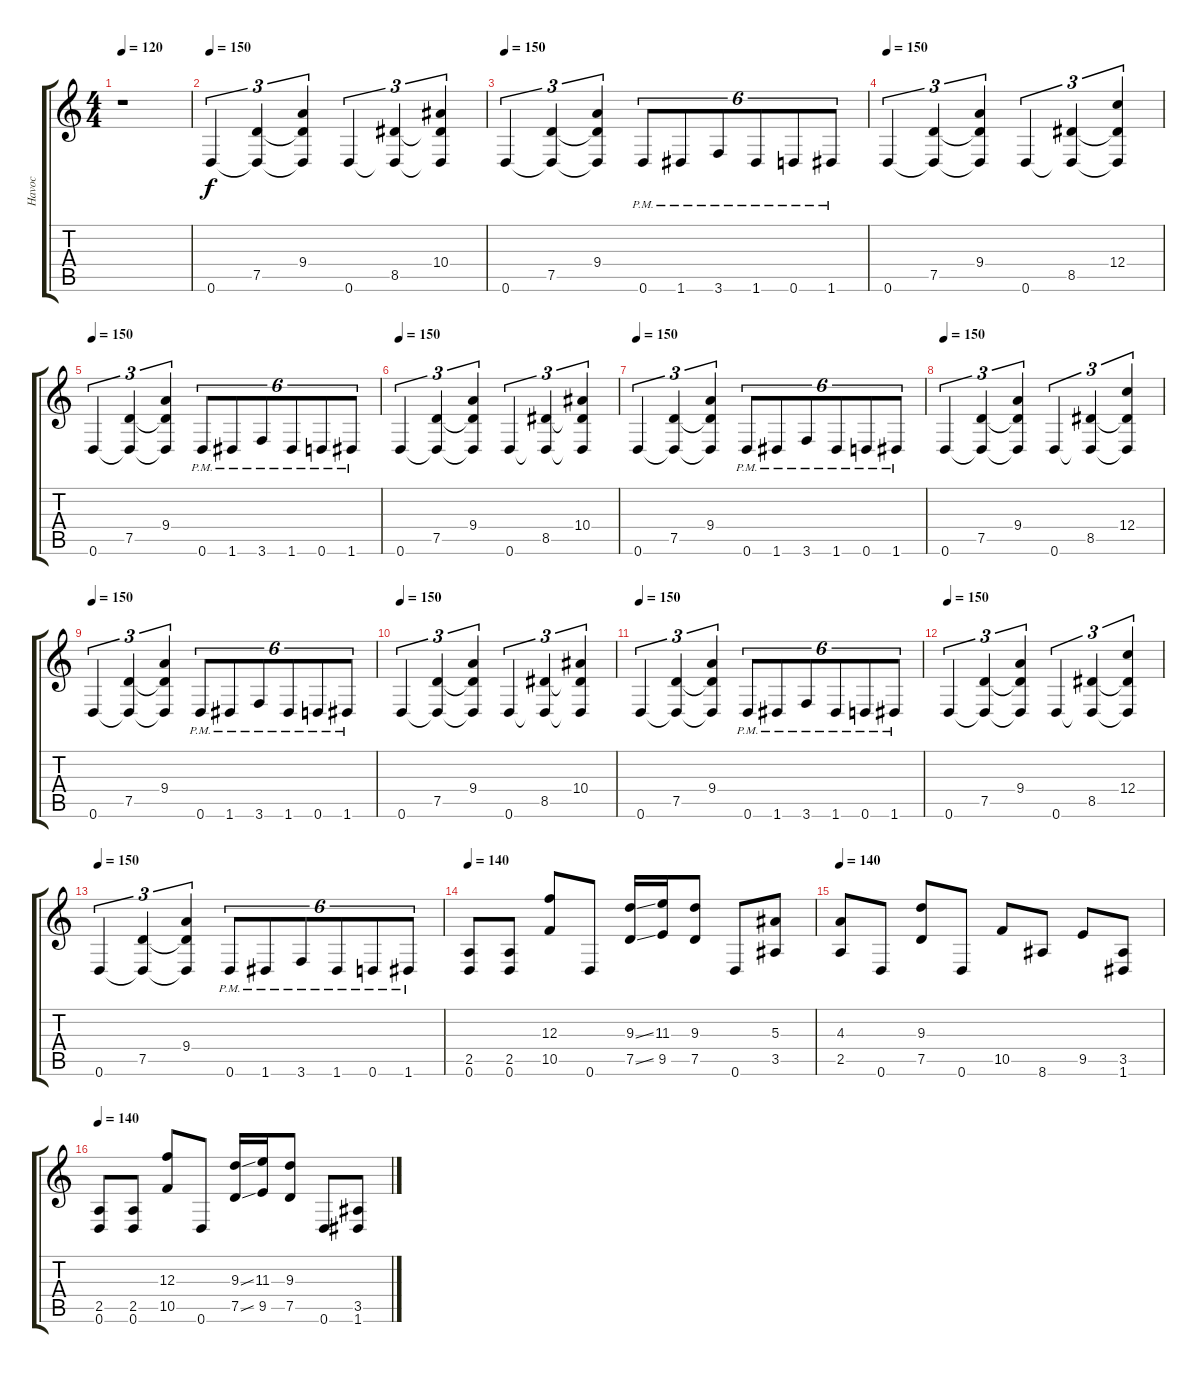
\track ("Havoc" "Havoc") {instrument distortionguitar}
\staff {score tabs}
\tuning (D4 A3 F3 C3 G2 D2) {hide}
\ts (4 4)
\tempo 120
\clef g2
\ks c
r.1{dy f instrument distortionguitar} |
\tempo 150
0.6.4{tu (3 2)} (7.5 0.6{t}).4{tu (3 2)} (9.4 7.5{t} 0.6{t}).4{tu (3 2)} 0.6.4{tu (3 2)} (8.5 0.6{t}).4{tu (3 2)} (10.4 8.5{t} 0.6{t}).4{tu (3 2)} |
\tempo 150
0.6.4{tu (3 2)} (7.5 0.6{t}).4{tu (3 2)} (9.4 7.5{t} 0.6{t}).4{tu (3 2)} 0.6{pm}.8{tu (6 4)} 1.6{pm}.8{tu (6 4)} 3.6{pm}.8{tu (6 4)} 1.6{pm}.8{tu (6 4)} 0.6{pm}.8{tu (6 4)} 1.6{pm}.8{tu (6 4)} |
\tempo 150
0.6.4{tu (3 2)} (7.5 0.6{t}).4{tu (3 2)} (9.4 7.5{t} 0.6{t}).4{tu (3 2)} 0.6.4{tu (3 2)} (8.5 0.6{t}).4{tu (3 2)} (12.4 8.5{t} 0.6{t}).4{tu (3 2)} |
\tempo 150
0.6.4{tu (3 2)} (7.5 0.6{t}).4{tu (3 2)} (9.4 7.5{t} 0.6{t}).4{tu (3 2)} 0.6{pm}.8{tu (6 4)} 1.6{pm}.8{tu (6 4)} 3.6{pm}.8{tu (6 4)} 1.6{pm}.8{tu (6 4)} 0.6{pm}.8{tu (6 4)} 1.6{pm}.8{tu (6 4)} |
\tempo 150
0.6.4{tu (3 2)} (7.5 0.6{t}).4{tu (3 2)} (9.4 7.5{t} 0.6{t}).4{tu (3 2)} 0.6.4{tu (3 2)} (8.5 0.6{t}).4{tu (3 2)} (10.4 8.5{t} 0.6{t}).4{tu (3 2)} |
\tempo 150
0.6.4{tu (3 2)} (7.5 0.6{t}).4{tu (3 2)} (9.4 7.5{t} 0.6{t}).4{tu (3 2)} 0.6{pm}.8{tu (6 4)} 1.6{pm}.8{tu (6 4)} 3.6{pm}.8{tu (6 4)} 1.6{pm}.8{tu (6 4)} 0.6{pm}.8{tu (6 4)} 1.6{pm}.8{tu (6 4)} |
\tempo 150
0.6.4{tu (3 2)} (7.5 0.6{t}).4{tu (3 2)} (9.4 7.5{t} 0.6{t}).4{tu (3 2)} 0.6.4{tu (3 2)} (8.5 0.6{t}).4{tu (3 2)} (12.4 8.5{t} 0.6{t}).4{tu (3 2)} |
\tempo 150
0.6.4{tu (3 2)} (7.5 0.6{t}).4{tu (3 2)} (9.4 7.5{t} 0.6{t}).4{tu (3 2)} 0.6{pm}.8{tu (6 4)} 1.6{pm}.8{tu (6 4)} 3.6{pm}.8{tu (6 4)} 1.6{pm}.8{tu (6 4)} 0.6{pm}.8{tu (6 4)} 1.6{pm}.8{tu (6 4)} |
\tempo 150
0.6.4{tu (3 2)} (7.5 0.6{t}).4{tu (3 2)} (9.4 7.5{t} 0.6{t}).4{tu (3 2)} 0.6.4{tu (3 2)} (8.5 0.6{t}).4{tu (3 2)} (10.4 8.5{t} 0.6{t}).4{tu (3 2)} |
\tempo 150
0.6.4{tu (3 2)} (7.5 0.6{t}).4{tu (3 2)} (9.4 7.5{t} 0.6{t}).4{tu (3 2)} 0.6{pm}.8{tu (6 4)} 1.6{pm}.8{tu (6 4)} 3.6{pm}.8{tu (6 4)} 1.6{pm}.8{tu (6 4)} 0.6{pm}.8{tu (6 4)} 1.6{pm}.8{tu (6 4)} |
\tempo 150
0.6.4{tu (3 2)} (7.5 0.6{t}).4{tu (3 2)} (9.4 7.5{t} 0.6{t}).4{tu (3 2)} 0.6.4{tu (3 2)} (8.5 0.6{t}).4{tu (3 2)} (12.4 8.5{t} 0.6{t}).4{tu (3 2)} |
\tempo 150
0.6.4{tu (3 2)} (7.5 0.6{t}).4{tu (3 2)} (9.4 7.5{t} 0.6{t}).4{tu (3 2)} 0.6{pm}.8{tu (6 4)} 1.6{pm}.8{tu (6 4)} 3.6{pm}.8{tu (6 4)} 1.6{pm}.8{tu (6 4)} 0.6{pm}.8{tu (6 4)} 1.6{pm}.8{tu (6 4)} |
\tempo 140
(2.5 0.6).8 (2.5 0.6).8 (12.3 10.5).8 0.6.8 (9.3{ss} 7.5{ss}).16 (11.3 9.5).16 (9.3 7.5).8 0.6.8 (5.3 3.5).8 |
\tempo 140
(4.3 2.5).8 0.6.8 (9.3 7.5).8 0.6.8 10.5.8 8.6.8 9.5.8 (3.5 1.6).8 |
\tempo 140
(2.5 0.6).8 (2.5 0.6).8 (12.3 10.5).8 0.6.8 (9.3{ss} 7.5{ss}).16 (11.3 9.5).16 (9.3 7.5).8 0.6.8 (3.5 1.6).8
